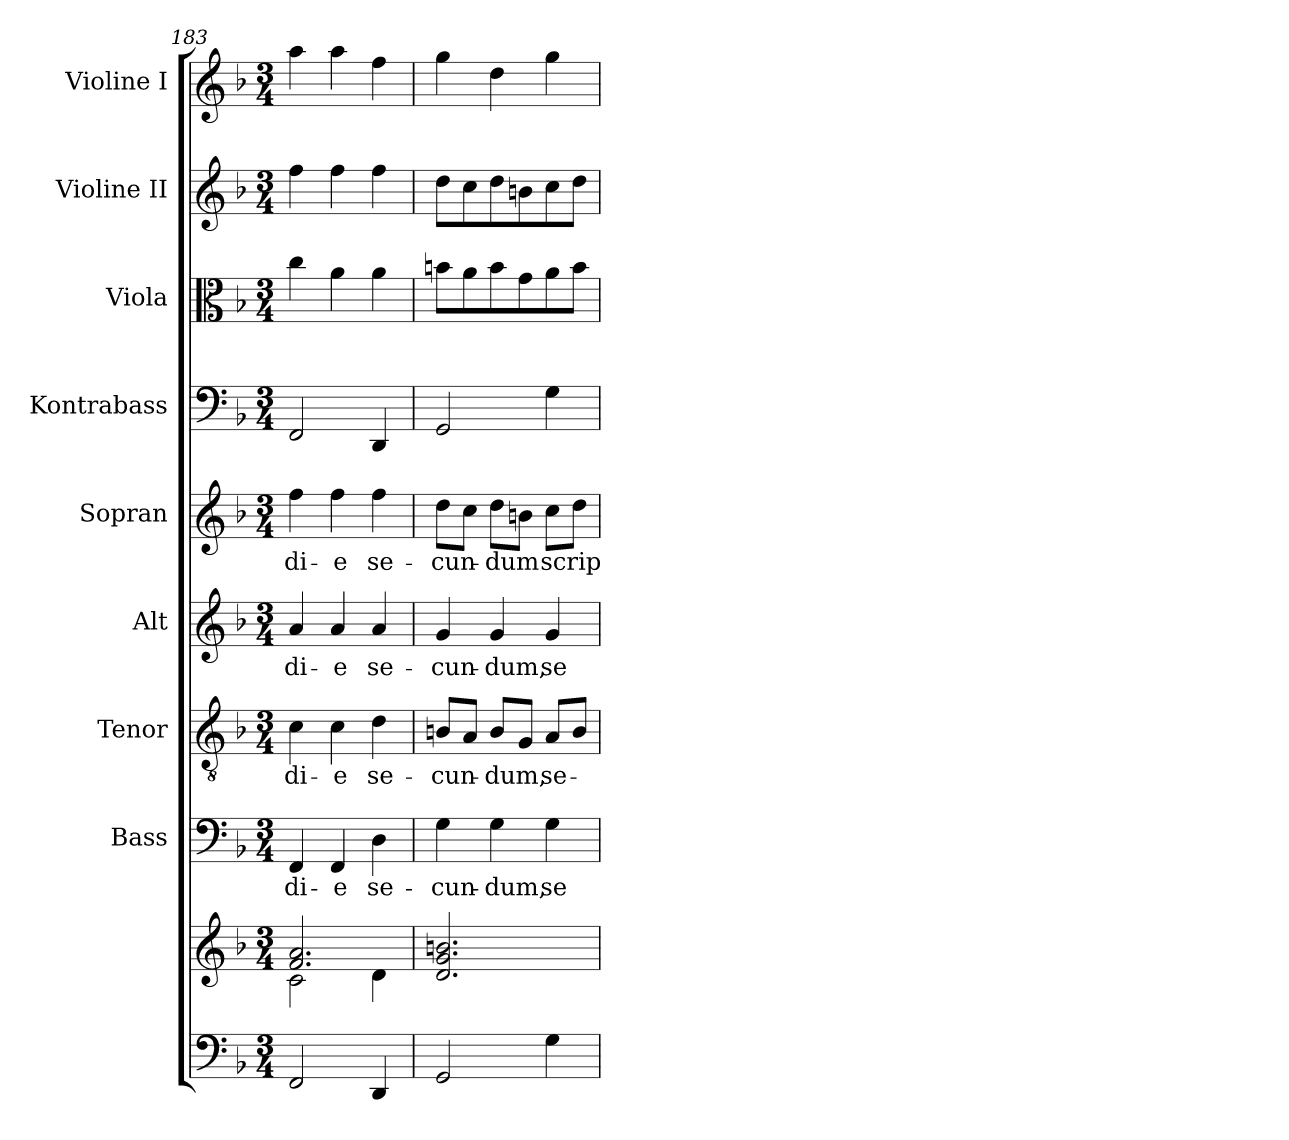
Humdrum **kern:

**kern	**kern	**kern	**text	**kern	**text	**kern	**text	**kern	**text	**kern	**kern	**kern	**kern
*part9	*part9	*part8	*part8	*part7	*part7	*part6	*part6	*part5	*part5	*part4	*part3	*part2	*part1
*staff10	*staff9	*staff8	*staff8	*staff7	*staff7	*staff6	*staff6	*staff5	*staff5	*staff4	*staff3	*staff2	*staff1
*	*	*I"Bass	*	*I"Tenor	*	*I"Alt	*	*I"Sopran	*	*I"Kontrabass	*I"Viola	*I"Violine II	*I"Violine I
*	*	*I'B.	*	*I'T.	*	*I'A.	*	*I'S.	*	*I'Kb.	*I'Vla.	*I'Vl. II	*I'Vl. I
*clefF4	*clefG2	*clefF4	*	*clefGv2	*	*clefG2	*	*clefG2	*	*clefF4	*clefC3	*clefG2	*clefG2
*	*	*	*	*	*	*	*	*	*	*ITrd7c12	*	*	*
*k[b-]	*k[b-]	*k[b-]	*	*k[b-]	*	*k[b-]	*	*k[b-]	*	*k[b-]	*k[b-]	*k[b-]	*k[b-]
*F:	*F:	*F:	*	*F:	*	*F:	*	*F:	*	*F:	*F:	*F:	*F:
*M3/4	*M3/4	*M3/4	*	*M3/4	*	*M3/4	*	*M3/4	*	*M3/4	*M3/4	*M3/4	*M3/4
=183	=183	=183	=183	=183	=183	=183	=183	=183	=183	=183	=183	=183	=183
*	*^	*	*	*	*	*	*	*	*	*	*	*	*
!	!	!	!	!LO:LY:b	!	!LO:LY:b	!	!LO:LY:b	!	!LO:LY:b	!	!	!	!
2FF/	2.f/ 2.a/	2c\	4FF/	di-	4c\	di-	4a/	di-	4ff\	di-	2FFF/	4cc\	4ff\	4aa\
!	!	!	!	!LO:LY:b	!	!LO:LY:b	!	!LO:LY:b	!	!LO:LY:b	!	!	!	!
.	.	.	4FF/	-e	4c\	-e	4a/	-e	4ff\	-e	.	4a\	4ff\	4aa\
!	!	!	!	!LO:LY:b	!	!LO:LY:b	!	!LO:LY:b	!	!LO:LY:b	!	!	!	!
4DD/	.	4d\	4D\	se-	4d\	se-	4a/	se-	4ff\	se-	4DDD/	4a\	4ff\	4ff\
=184	=184	=184	=184	=184	=184	=184	=184	=184	=184	=184	=184	=184	=184	=184
!	!	!	!	!LO:LY:b	!	!LO:LY:b	!	!LO:LY:b	!	!LO:LY:b	!	!	!	!
*	*v	*v	*	*	*	*	*	*	*	*	*	*	*	*
2GG/	2.d/ 2.g/ 2.bn/	4G\	-cun-	8Bn/L	-cun-	4g/	-cun-	8dd\L	-cun-	2GGG/	8bn\L	8dd\L	4gg\
.	.	.	.	8A/J	.	.	.	8cc\J	.	.	8a\	8cc\	.
!	!	!	!LO:LY:b	!	!LO:LY:b	!	!LO:LY:b	!	!LO:LY:b	!	!	!	!
.	.	4G\	-dum,	8B/L	-dum,	4g/	-dum,	8dd\L	-dum	.	8b\	8dd\	4dd\
.	.	.	.	8G/J	.	.	.	8bn\J	.	.	8g\	8bn\	.
!	!	!	!LO:LY:b	!	!LO:LY:b	!	!LO:LY:b	!	!LO:LY:b	!	!	!	!
4G\	.	4G\	se-	8A/L	se-	4g/	se-	8cc\L	scrip-	4GG\	8a\	8cc\	4gg\
.	.	.	.	8B/J	.	.	.	8dd\J	.	.	8b\J	8dd\J	.
=	=	=	=	=	=	=	=	=	=	=	=	=	=
*-	*-	*-	*-	*-	*-	*-	*-	*-	*-	*-	*-	*-	*-
